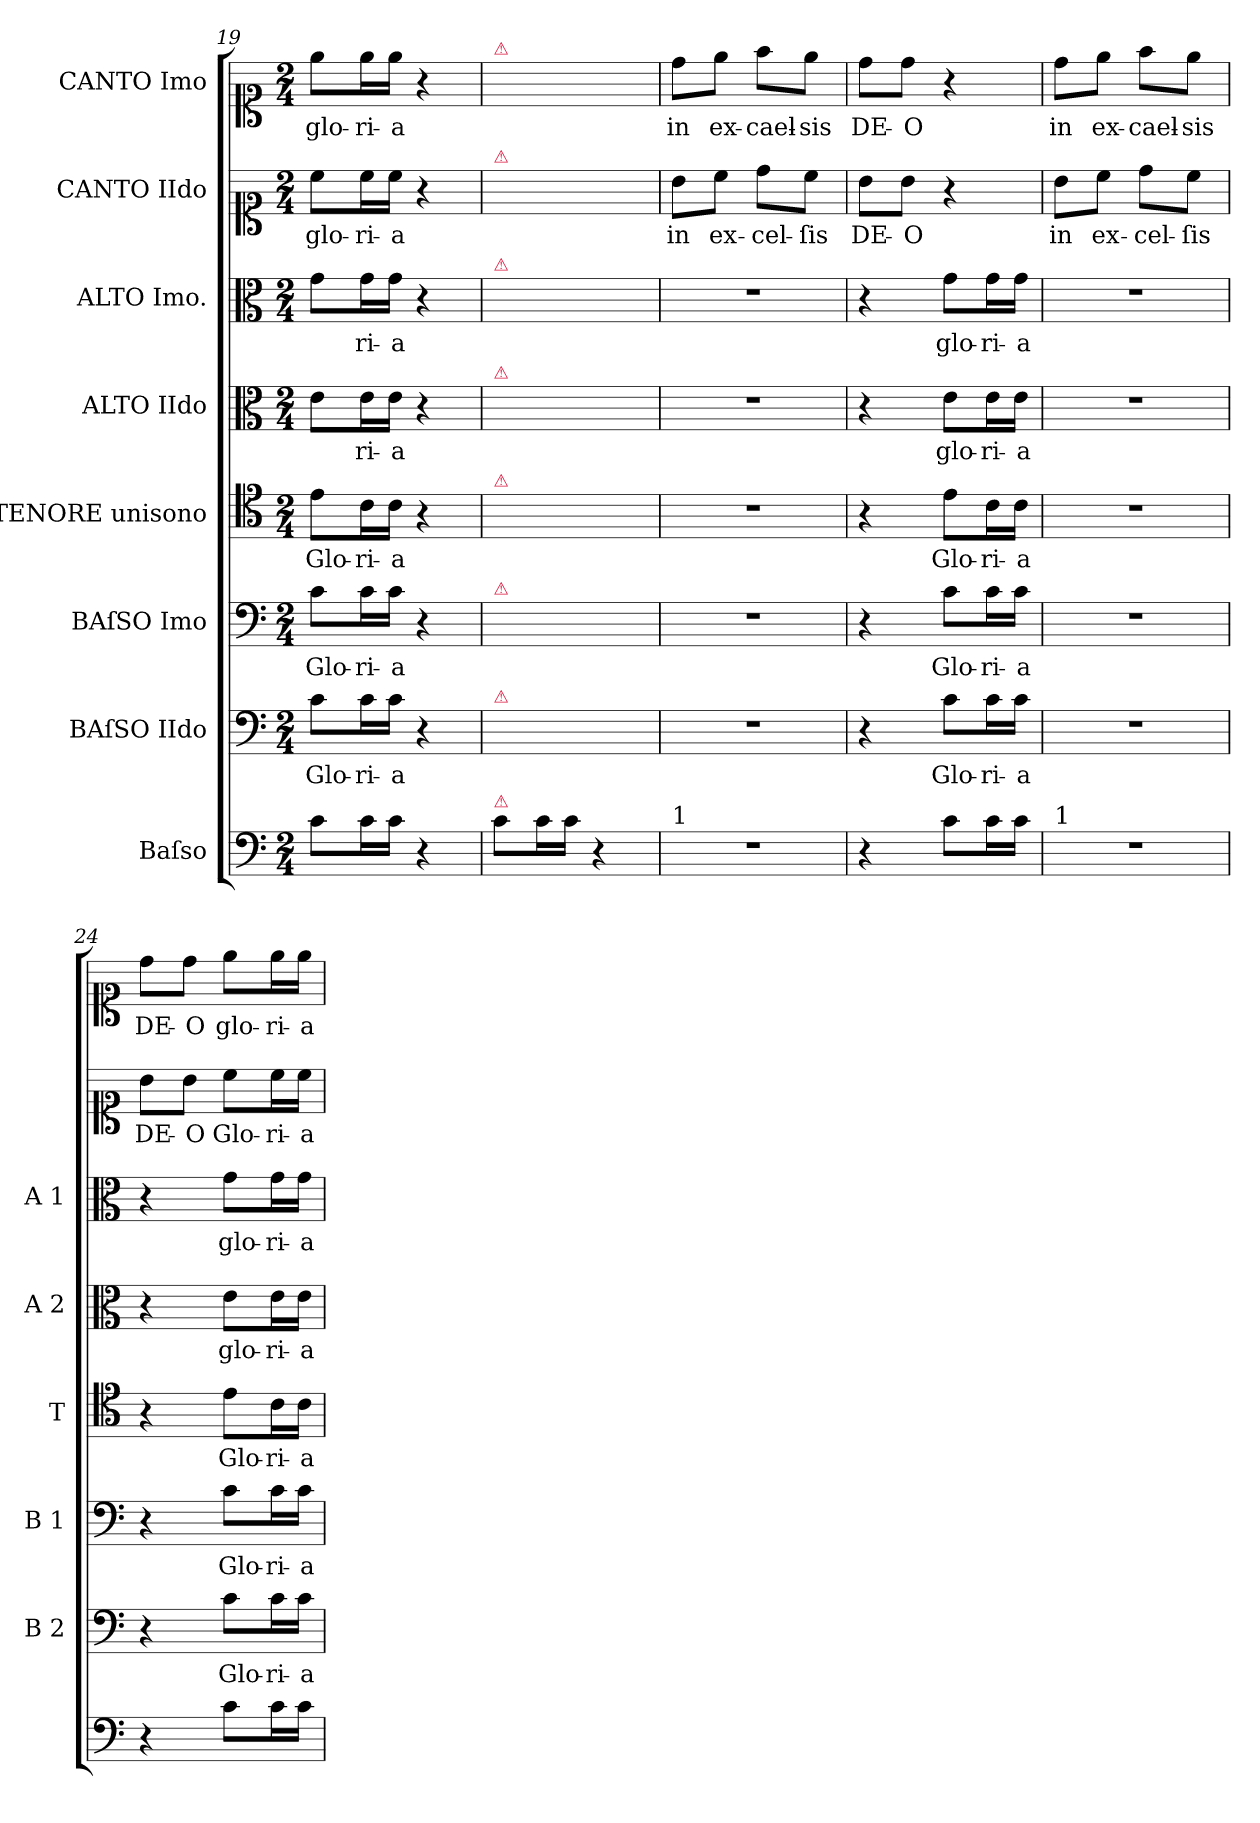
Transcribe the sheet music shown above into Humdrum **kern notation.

**kern	**kern	**text	**kern	**text	**kern	**text	**kern	**text	**kern	**text	**kern	**text	**kern	**text
*part8	*part7	*part7	*part6	*part6	*part5	*part5	*part4	*part4	*part3	*part3	*part2	*part2	*part1	*part1
*staff8	*staff7	*staff7	*staff6	*staff6	*staff5	*staff5	*staff4	*staff4	*staff3	*staff3	*staff2	*staff2	*staff1	*staff1
*I"Baſso	*I"BAſSO IIdo	*	*I"BAſSO Imo	*	*I"TENORE unisono	*	*I"ALTO IIdo	*	*I"ALTO Imo.	*	*I"CANTO IIdo	*	*I"CANTO Imo	*
*	*I'B 2	*	*I'B 1	*	*I'T	*	*I'A 2	*	*I'A 1	*	*	*	*	*
*clefF4	*clefF4	*	*clefF4	*	*clefC4	*	*clefC3	*	*clefC3	*	*clefC1	*	*clefC1	*
*k[]	*k[]	*	*k[]	*	*k[]	*	*k[]	*	*k[]	*	*k[]	*	*k[]	*
*C:	*C:	*	*C:	*	*C:	*	*C:	*	*C:	*	*C:	*	*C:	*
*M2/4	*M2/4	*	*M2/4	*	*M2/4	*	*M2/4	*	*M2/4	*	*M2/4	*	*M2/4	*
=19	=19	=19	=19	=19	=19	=19	=19	=19	=19	=19	=19	=19	=19	=19
!	!	!	!	!LO:LY:i	!	!LO:LY:i	!	!	!	!	!	!	!	!LO:LY:i
8c\L	8c\L	Glo-	8c\L	Glo-	8e\L	Glo-	8e\L	.	8g\L	.	8cc\L	glo-	8ee\L	glo-
!	!	!	!	!LO:LY:i	!	!LO:LY:i	!	!	!	!	!	!	!	!LO:LY:i
16c\L	16c\L	-ri-	16c\L	-ri-	16c\L	-ri-	16e\L	-ri-	16g\L	-ri-	16cc\L	-ri-	16ee\L	-ri-
!	!	!	!	!LO:LY:i	!	!LO:LY:i	!	!	!	!	!	!	!	!LO:LY:i
16c\JJ	16c\JJ	-a	16c\JJ	-a	16c\JJ	-a	16e\JJ	-a	16g\JJ	-a	16cc\JJ	-a	16ee\JJ	-a
4r	4r	.	4r	.	4r	.	4r	.	4r	.	4r	.	4r	.
=20	=20	=20	=20	=20	=20	=20	=20	=20	=20	=20	=20	=20	=20	=20
!	!	!	!	!	!	!	!	!	!	!	!	!	!LO:TX:a:color=crimson:t=⚠	!
!	!	!	!	!	!	!	!	!	!	!	!LO:TX:a:color=crimson:t=⚠	!	!	!
!	!	!	!	!	!	!	!	!	!LO:TX:a:color=crimson:t=⚠	!	!	!	!	!
!	!	!	!	!	!	!	!LO:TX:a:color=crimson:t=⚠	!	!	!	!	!	!	!
!	!	!	!	!	!LO:TX:a:color=crimson:t=⚠	!	!	!	!	!	!	!	!	!
!	!	!	!LO:TX:a:color=crimson:t=⚠	!	!	!	!	!	!	!	!	!	!	!
!	!LO:TX:a:color=crimson:t=⚠	!	!	!	!	!	!	!	!	!	!	!	!	!
!LO:TX:a:color=crimson:t=⚠	!	!	!	!	!	!	!	!	!	!	!	!	!	!
8c\L	2ryy	.	2ryy	.	2ryy	.	2ryy	.	2ryy	.	2ryy	.	2ryy	.
16c\L	.	.	.	.	.	.	.	.	.	.	.	.	.	.
16c\JJ	.	.	.	.	.	.	.	.	.	.	.	.	.	.
4r	.	.	.	.	.	.	.	.	.	.	.	.	.	.
=21	=21	=21	=21	=21	=21	=21	=21	=21	=21	=21	=21	=21	=21	=21
!LO:TX:a:t=1	!	!	!	!	!	!	!	!	!	!	!	!	!	!
2r	2r	.	2r	.	2r	.	2r	.	2r	.	8b\L	in	8dd\L	in
.	.	.	.	.	.	.	.	.	.	.	8cc\J	ex-	8ee\J	ex-
.	.	.	.	.	.	.	.	.	.	.	8dd\L	-cel-	8ff\L	-cael-
.	.	.	.	.	.	.	.	.	.	.	8cc\J	-ſis	8ee\J	-sis
=22	=22	=22	=22	=22	=22	=22	=22	=22	=22	=22	=22	=22	=22	=22
4r	4r	.	4r	.	4r	.	4r	.	4r	.	8b\L	DE-	8dd\L	DE-
.	.	.	.	.	.	.	.	.	.	.	8b\J	-O	8dd\J	-O
!	!	!	!	!	!	!LO:LY:i	!	!	!	!	!	!	!	!
8c\L	8c\L	Glo-	8c\L	Glo-	8e\L	Glo-	8e\L	glo-	8g\L	glo-	4r	.	4r	.
!	!	!	!	!	!	!LO:LY:i	!	!	!	!	!	!	!	!
16c\L	16c\L	-ri-	16c\L	-ri-	16c\L	-ri-	16e\L	-ri-	16g\L	-ri-	.	.	.	.
!	!	!	!	!	!	!LO:LY:i	!	!	!	!	!	!	!	!
16c\JJ	16c\JJ	-a	16c\JJ	-a	16c\JJ	-a	16e\JJ	-a	16g\JJ	-a	.	.	.	.
=23	=23	=23	=23	=23	=23	=23	=23	=23	=23	=23	=23	=23	=23	=23
!LO:TX:a:t=1	!	!	!	!	!	!	!	!	!	!	!	!	!	!
!	!	!	!	!	!	!	!	!	!	!	!	!LO:LY:i	!	!LO:LY:i
2r	2r	.	2r	.	2r	.	2r	.	2r	.	8b\L	in	8dd\L	in
!	!	!	!	!	!	!	!	!	!	!	!	!LO:LY:i	!	!LO:LY:i
.	.	.	.	.	.	.	.	.	.	.	8cc\J	ex-	8ee\J	ex-
!	!	!	!	!	!	!	!	!	!	!	!	!LO:LY:i	!	!LO:LY:i
.	.	.	.	.	.	.	.	.	.	.	8dd\L	-cel-	8ff\L	-cael-
!	!	!	!	!	!	!	!	!	!	!	!	!LO:LY:i	!	!LO:LY:i
.	.	.	.	.	.	.	.	.	.	.	8cc\J	-ſis	8ee\J	-sis
=24	=24	=24	=24	=24	=24	=24	=24	=24	=24	=24	=24	=24	=24	=24
!	!	!	!	!	!	!	!	!	!	!	!	!LO:LY:i	!	!LO:LY:i
4r	4r	.	4r	.	4r	.	4r	.	4r	.	8b\L	DE-	8dd\L	DE-
!	!	!	!	!	!	!	!	!	!	!	!	!LO:LY:i	!	!LO:LY:i
.	.	.	.	.	.	.	.	.	.	.	8b\J	-O	8dd\J	-O
!	!	!	!	!	!	!LO:LY:i	!	!LO:LY:i	!	!	!	!	!	!
8c\L	8c\L	Glo-	8c\L	Glo-	8e\L	Glo-	8e\L	glo-	8g\L	glo-	8cc\L	Glo-	8ee\L	glo-
!	!	!	!	!	!	!LO:LY:i	!	!LO:LY:i	!	!	!	!	!	!
16c\L	16c\L	-ri-	16c\L	-ri-	16c\L	-ri-	16e\L	-ri-	16g\L	-ri-	16cc\L	-ri-	16ee\L	-ri-
!	!	!	!	!	!	!LO:LY:i	!	!LO:LY:i	!	!	!	!	!	!
16c\JJ	16c\JJ	-a	16c\JJ	-a	16c\JJ	-a	16e\JJ	-a	16g\JJ	-a	16cc\JJ	-a	16ee\JJ	-a
=	=	=	=	=	=	=	=	=	=	=	=	=	=	=
*-	*-	*-	*-	*-	*-	*-	*-	*-	*-	*-	*-	*-	*-	*-
